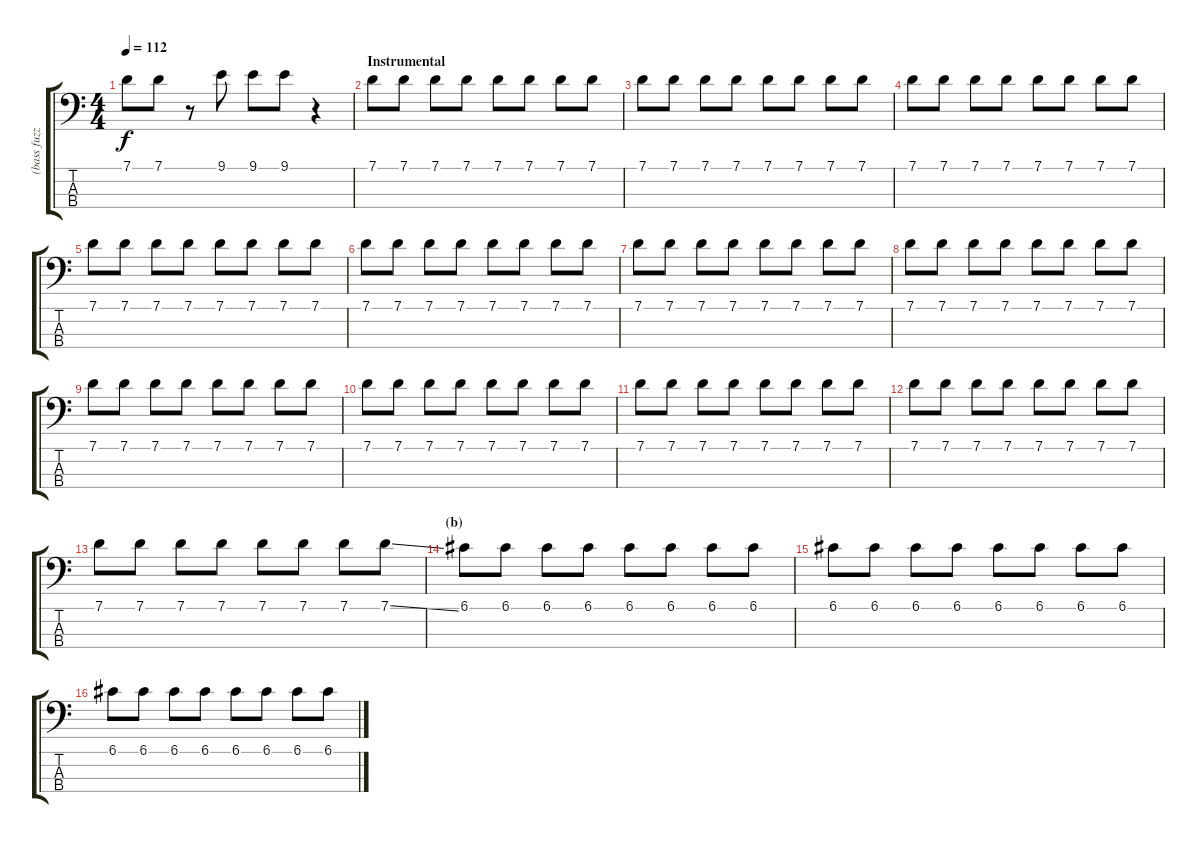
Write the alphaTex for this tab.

\track ("(bass fuzz)" "(bass fuzz") {instrument overdrivenguitar}
\staff {score tabs}
\tuning (G2 D2 A1 E1) {hide}
\ts (4 4)
\tempo 112
\clef f4
\ks c
7.1.8{dy f} 7.1.8 r.8 9.1.8 9.1.8 9.1.8 r.4 |
\section ("" "Instrumental")
7.1.8 7.1.8 7.1.8 7.1.8 7.1.8 7.1.8 7.1.8 7.1.8 |
7.1.8 7.1.8 7.1.8 7.1.8 7.1.8 7.1.8 7.1.8 7.1.8 |
7.1.8 7.1.8 7.1.8 7.1.8 7.1.8 7.1.8 7.1.8 7.1.8 |
7.1.8 7.1.8 7.1.8 7.1.8 7.1.8 7.1.8 7.1.8 7.1.8 |
7.1.8 7.1.8 7.1.8 7.1.8 7.1.8 7.1.8 7.1.8 7.1.8 |
7.1.8 7.1.8 7.1.8 7.1.8 7.1.8 7.1.8 7.1.8 7.1.8 |
7.1.8 7.1.8 7.1.8 7.1.8 7.1.8 7.1.8 7.1.8 7.1.8 |
7.1.8 7.1.8 7.1.8 7.1.8 7.1.8 7.1.8 7.1.8 7.1.8 |
7.1.8 7.1.8 7.1.8 7.1.8 7.1.8 7.1.8 7.1.8 7.1.8 |
7.1.8 7.1.8 7.1.8 7.1.8 7.1.8 7.1.8 7.1.8 7.1.8 |
7.1.8 7.1.8 7.1.8 7.1.8 7.1.8 7.1.8 7.1.8 7.1.8 |
7.1.8 7.1.8 7.1.8 7.1.8 7.1.8 7.1.8 7.1.8 7.1{ss}.8 |
\section ("" "(b)")
6.1.8 6.1.8 6.1.8 6.1.8 6.1.8 6.1.8 6.1.8 6.1.8 |
6.1.8 6.1.8 6.1.8 6.1.8 6.1.8 6.1.8 6.1.8 6.1.8 |
6.1.8 6.1.8 6.1.8 6.1.8 6.1.8 6.1.8 6.1.8 6.1.8
